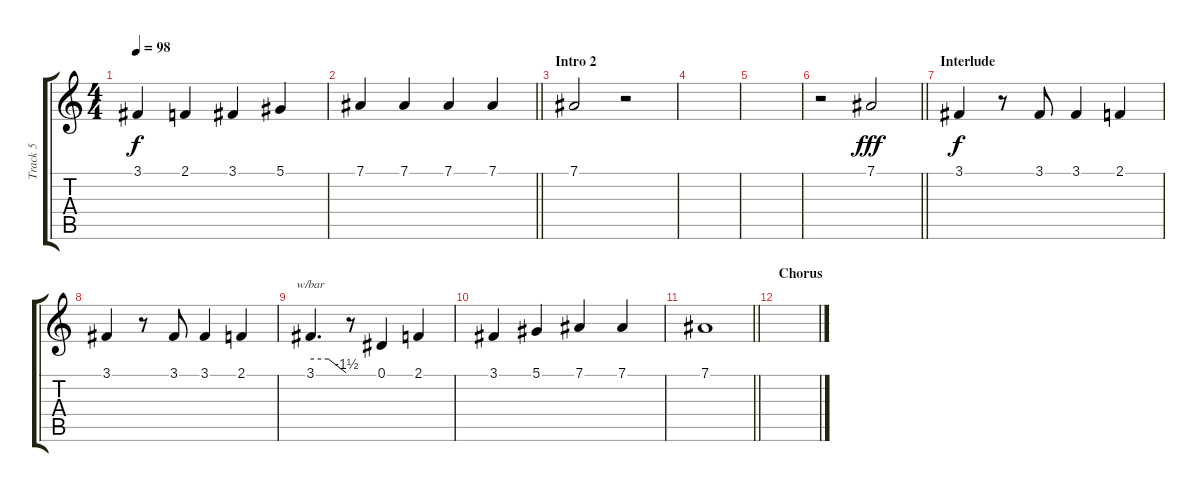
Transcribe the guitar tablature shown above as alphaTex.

\track ("Track 5" "Track 5") {instrument lead2sawtooth}
\staff {score tabs}
\tuning (Eb4 Bb3 Gb3 Db3 Ab2 Eb2) {hide}
\ts (4 4)
\tempo 98
\clef g2
\ks c
3.1.4{dy f} 2.1.4 3.1.4 5.1.4 |
\barLineRight lightlight
7.1.4 7.1.4 7.1.4 7.1.4 |
\section ("" "Intro 2")
7.1.2 r.2 |
|
|
\barLineRight lightlight
r.2 7.1.2{dy fff} |
\section ("" "Interlude")
3.1.4{dy f} r.8 3.1.8 3.1.4 2.1.4 |
3.1.4 r.8 3.1.8 3.1.4 2.1.4 |
3.1.4{d tbe (custom default 0 0 30 0 60 -6)} r.8 0.1.4 2.1.4 |
3.1.4 5.1.4 7.1.4 7.1.4 |
\barLineRight lightlight
7.1.1 |
\section ("" "Chorus")
